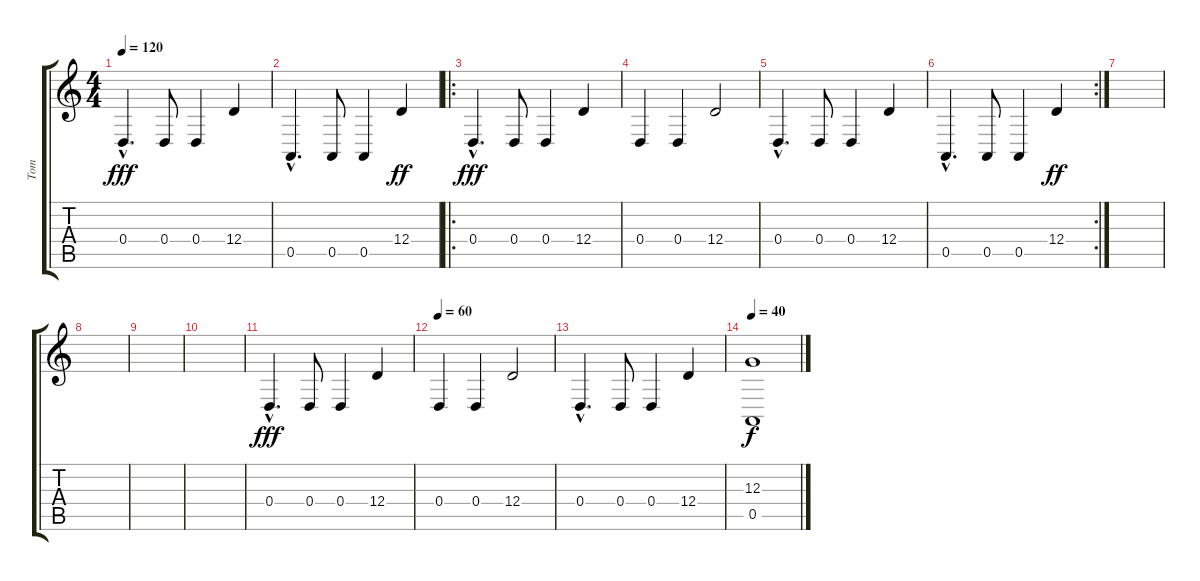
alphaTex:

\track ("Tom" "Tom") {instrument melodictom}
\staff {score tabs}
\tuning (E4 B3 G3 D3 A2 E2) {hide}
\ts (4 4)
\tempo 120
\clef g2
\ks c
0.4{hac}.4{d dy fff} 0.4.8 0.4.4 12.4.4 |
0.5{hac}.4{d} 0.5.8 0.5.4 12.4.4{dy ff} |
\ro
0.4{hac}.4{d dy fff} 0.4.8 0.4.4 12.4.4 |
0.4.4 0.4.4 12.4.2 |
0.4{hac}.4{d} 0.4.8 0.4.4 12.4.4 |
\rc 2
0.5{hac}.4{d} 0.5.8 0.5.4 12.4.4{dy ff} |
|
|
|
|
0.4{hac}.4{d dy fff} 0.4.8 0.4.4 12.4.4 |
\tempo 60
0.4.4 0.4.4 12.4.2 |
0.4{hac}.4{d} 0.4.8 0.4.4 12.4.4 |
\tempo 40
(12.3 0.5).1{dy f}
